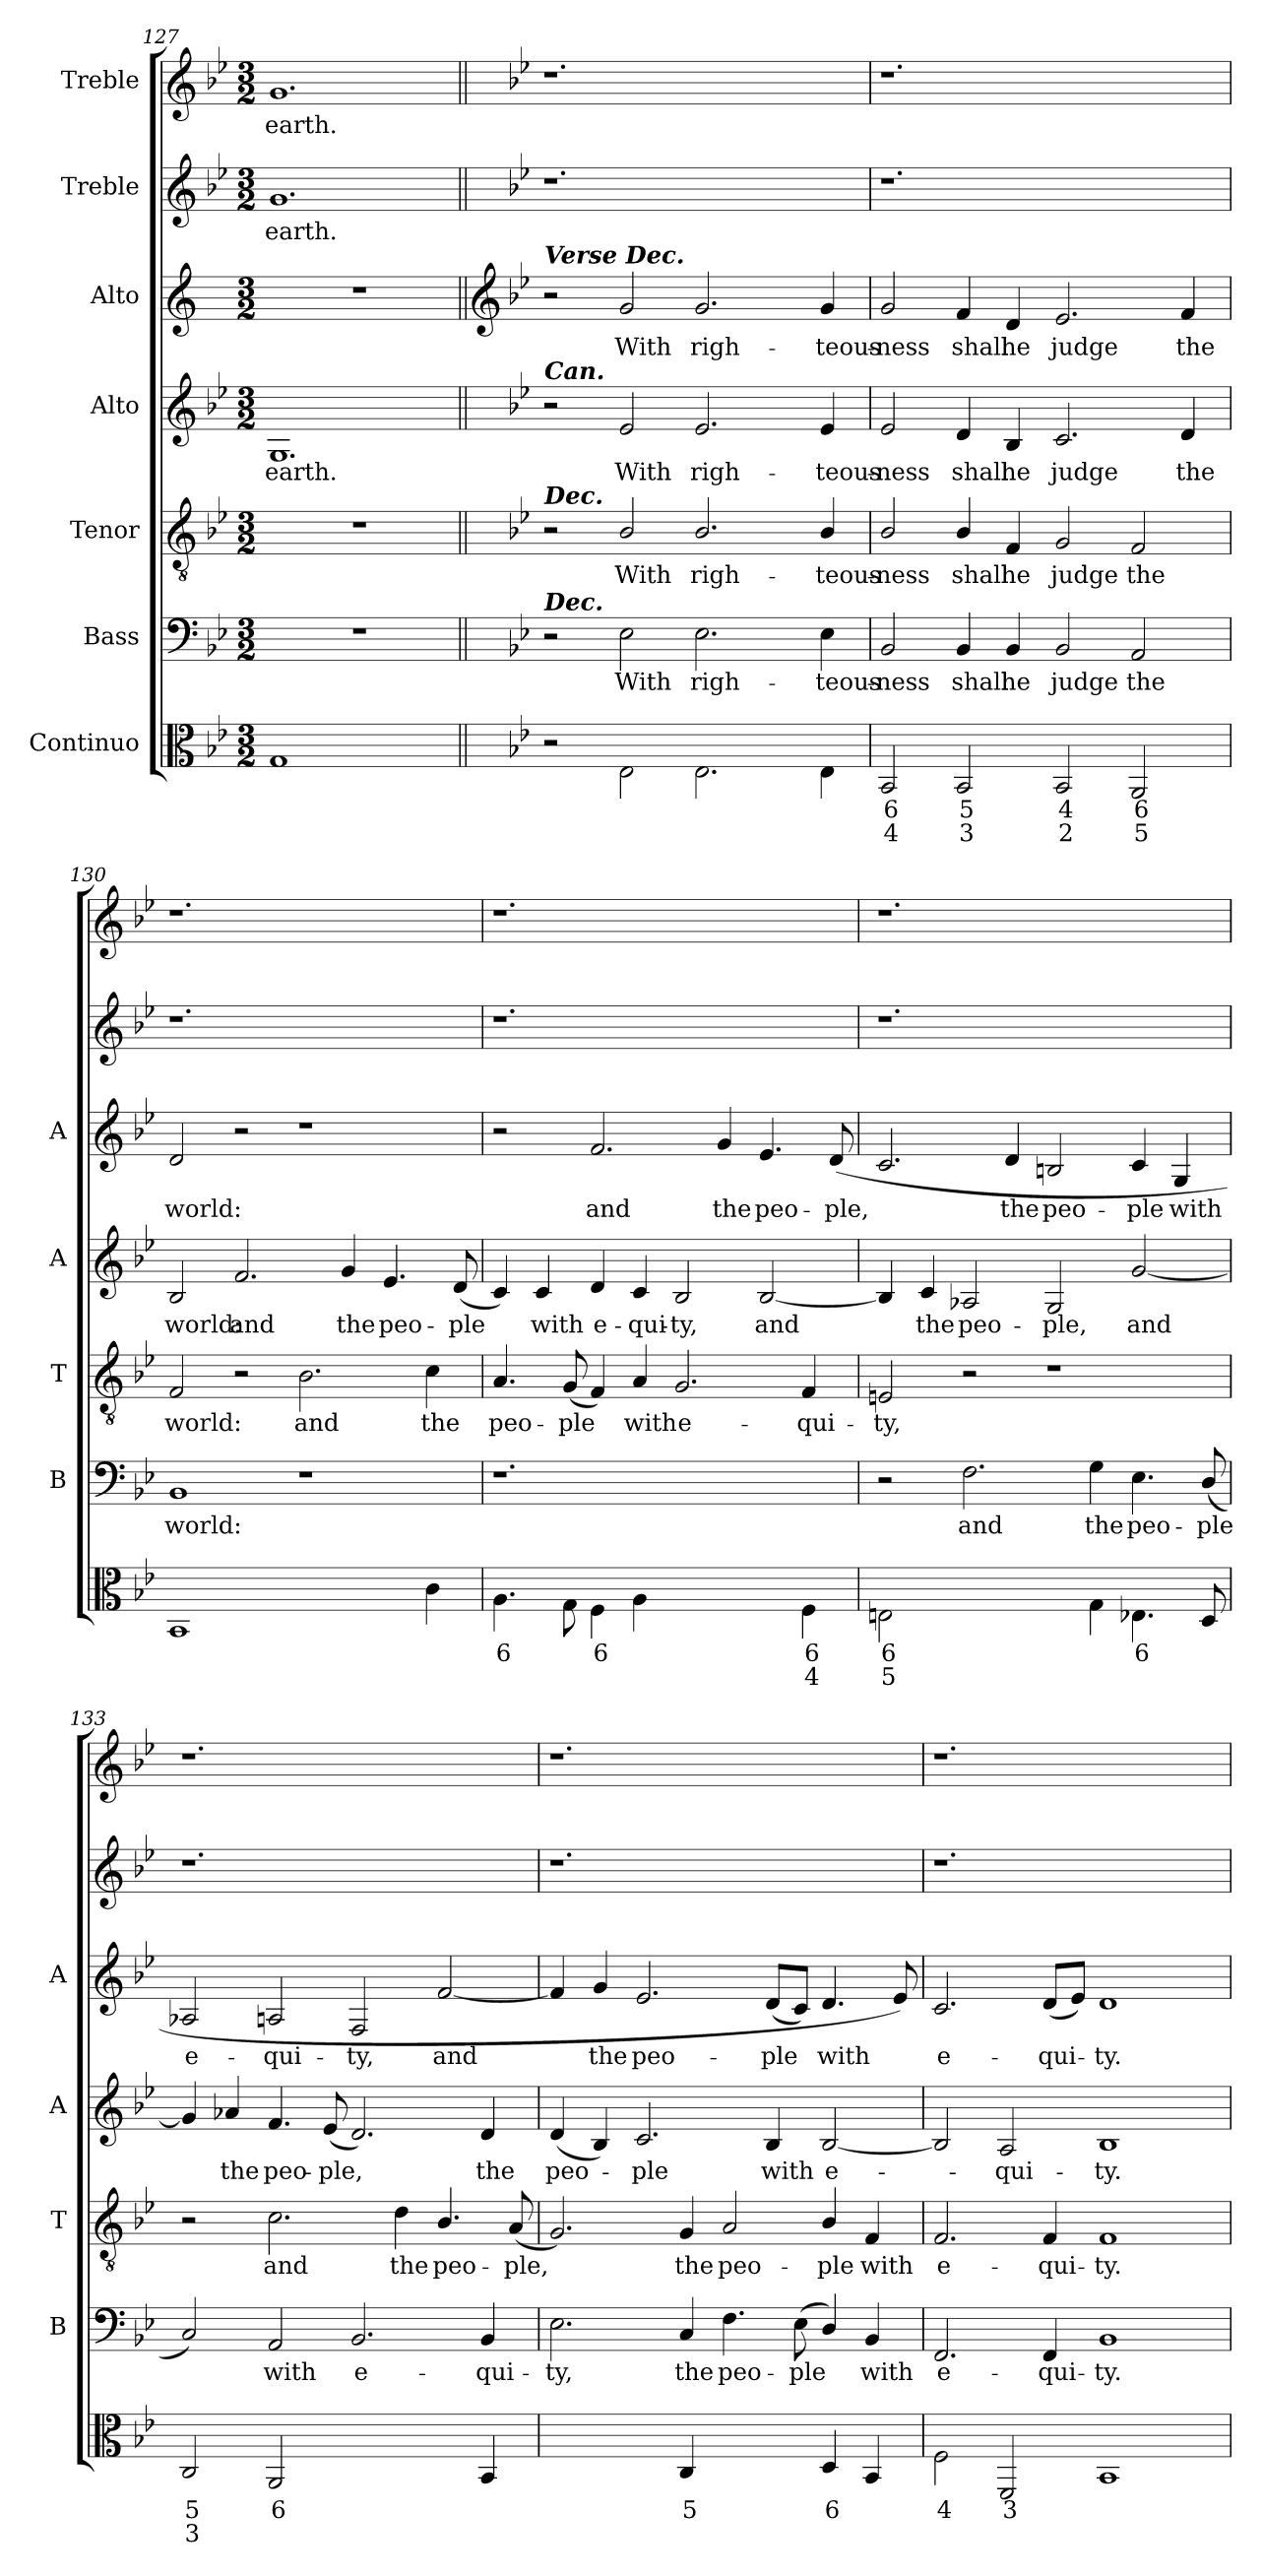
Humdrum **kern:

**kern	**text	**text	**kern	**text	**kern	**text	**kern	**text	**kern	**text	**kern	**text	**kern	**text
*part7	*part7	*part7	*part6	*part6	*part5	*part5	*part4	*part4	*part3	*part3	*part2	*part2	*part1	*part1
*staff7	*staff7	*staff7	*staff6	*staff6	*staff5	*staff5	*staff4	*staff4	*staff3	*staff3	*staff2	*staff2	*staff1	*staff1
*I"Continuo	*	*	*I"Bass	*	*I"Tenor	*	*I"Alto	*	*I"Alto	*	*I"Treble	*	*I"Treble	*
*	*	*	*I'B	*	*I'T	*	*I'A	*	*I'A	*	*	*	*	*
*clefC3	*	*	*clefF4	*	*clefGv2	*	*clefG2	*	*clefG2	*	*clefG2	*	*clefG2	*
*k[b-e-]	*	*	*k[b-e-]	*	*k[b-e-]	*	*k[b-e-]	*	*k[]	*	*k[b-e-]	*	*k[b-e-]	*
*B-:	*	*	*B-:	*	*B-:	*	*B-:	*	*	*	*B-:	*	*B-:	*
*M3/2	*	*	*M3/2	*	*M3/2	*	*M3/2	*	*M3/2	*	*M3/2	*	*M3/2	*
=127	=127	=127	=127	=127	=127	=127	=127	=127	=127	=127	=127	=127	=127	=127
!	!	!	!	!	!	!	!	!LO:LY:b	!	!	!	!LO:LY:b	!	!LO:LY:b
1G	.	.	1.r	.	1.r	.	1.G	earth.	1.r	.	1.g	earth.	1.g	earth.
2ryy	.	.	.	.	.	.	.	.	.	.	.	.	.	.
!!LO:PB:g=z
=128||	=128||	=128||	=128||	=128||	=128||	=128||	=128||	=128||	=128||	=128||	=128||	=128||	=128||	=128||
*	*	*	*	*	*	*	*	*	*clefG2	*	*	*	*	*
*	*	*	*	*	*	*	*	*	*k[b-e-]	*	*	*	*	*
*	*	*	*	*	*	*	*	*	*B-:	*	*	*	*	*
*	*	*	*	*	*	*	*	*	*	*	*	*	*MM160	*
!	!	!	!	!	!	!	!	!	!LO:TX:a:Bi:t=Verse Dec.	!	!	!	!	!
!	!	!	!	!	!	!	!LO:TX:a:Bi:t=Can.	!	!	!	!	!	!	!
!	!	!	!	!	!LO:TX:a:Bi:t=Dec.	!	!	!	!	!	!	!	!	!
!	!	!	!LO:TX:a:Bi:t=Dec.	!	!	!	!	!	!	!	!	!	!	!
2r	.	.	2r	.	2r	.	2r	.	2r	.	1.r	.	1.r	.
!	!	!	!	!LO:LY:b	!	!LO:LY:b	!	!LO:LY:b	!	!LO:LY:b	!	!	!	!
2E-\	.	.	2E-\	With	2B-/	With	2e-/	With	2g/	With	.	.	.	.
!	!	!	!	!LO:LY:b	!	!LO:LY:b	!	!LO:LY:b	!	!LO:LY:b	!	!	!	!
2.E-\	.	.	2.E-\	righ-	2.B-/	righ-	2.e-/	righ-	2.g/	righ-	.	.	.	.
.	.	.	.	.	.	.	.	.	.	.	2ryy	.	2ryy	.
!	!	!	!	!LO:LY:b	!	!LO:LY:b	!	!LO:LY:b	!	!LO:LY:b	!	!	!	!
4E-\	.	.	4E-\	-teous-	4B-/	-teous-	4e-/	-teous-	4g/	-teous-	.	.	.	.
=129	=129	=129	=129	=129	=129	=129	=129	=129	=129	=129	=129	=129	=129	=129
!	!LO:LY:b	!LO:LY:b	!	!LO:LY:b	!	!LO:LY:b	!	!LO:LY:b	!	!LO:LY:b	!	!	!	!
2BB-/	6	4	2BB-/	-ness	2B-/	-ness	2e-/	-ness	2g/	-ness	1.r	.	1.r	.
!	!LO:LY:b	!LO:LY:b	!	!LO:LY:b	!	!LO:LY:b	!	!LO:LY:b	!	!LO:LY:b	!	!	!	!
2BB-/	5	3	4BB-/	shall	4B-/	shall	4d/	shall	4f/	shall	.	.	.	.
!	!	!	!	!LO:LY:b	!	!LO:LY:b	!	!LO:LY:b	!	!LO:LY:b	!	!	!	!
.	.	.	4BB-/	he	4F/	he	4B-/	he	4d/	he	.	.	.	.
!	!LO:LY:b	!LO:LY:b	!	!LO:LY:b	!	!LO:LY:b	!	!LO:LY:b	!	!LO:LY:b	!	!	!	!
2BB-/	4	2	2BB-/	judge	2G/	judge	2.c/	judge	2.e-/	judge	.	.	.	.
!	!LO:LY:b	!LO:LY:b	!	!LO:LY:b	!	!LO:LY:b	!	!	!	!	!	!	!	!
2AA/	6	5	2AA/	the	2F/	the	.	.	.	.	2ryy	.	2ryy	.
!	!	!	!	!	!	!	!	!LO:LY:b	!	!LO:LY:b	!	!	!	!
.	.	.	.	.	.	.	4d/	the	4f/	the	.	.	.	.
=130	=130	=130	=130	=130	=130	=130	=130	=130	=130	=130	=130	=130	=130	=130
!	!	!	!	!LO:LY:b	!	!LO:LY:b	!	!LO:LY:b	!	!LO:LY:b	!	!	!	!
1BB-	.	.	1BB-	world:	2F/	world:	2B-/	world:	2d/	world:	1.r	.	1.r	.
!	!	!	!	!	!	!	!	!LO:LY:b	!	!	!	!	!	!
.	.	.	.	.	2r	.	2.f/	and	2r	.	.	.	.	.
!	!LO:LY:b	!	!	!	!	!LO:LY:b	!	!	!	!	!	!	!	!
[4B-\yy	5	.	1r	.	2.B-\	and	.	.	1r	.	.	.	.	.
!	!LO:LY:b	!	!	!	!	!	!	!LO:LY:b	!	!	!	!	!	!
4B-\yy]	6	.	.	.	.	.	4g/	the	.	.	.	.	.	.
!	!LO:LY:b	!LO:LY:b	!	!	!	!	!	!LO:LY:b	!	!	!	!	!	!
4B-\yy	4	2	.	.	.	.	4.e-/	peo-	.	.	2ryy	.	2ryy	.
!	!	!	!	!	!	!LO:LY:b	!	!	!	!	!	!	!	!
4c\	.	.	.	.	4c\	the	.	.	.	.	.	.	.	.
!	!	!	!	!	!	!	!	!LO:LY:b	!	!	!	!	!	!
.	.	.	.	.	.	.	(<8d/	-ple	.	.	.	.	.	.
=131	=131	=131	=131	=131	=131	=131	=131	=131	=131	=131	=131	=131	=131	=131
!	!LO:LY:b	!	!	!	!	!LO:LY:b	!	!	!	!	!	!	!	!
4.A\	6	.	1.r	.	4.A/	peo-	4c/)	.	2r	.	1.r	.	1.r	.
!	!	!	!	!	!	!	!	!LO:LY:b	!	!	!	!	!	!
.	.	.	.	.	.	.	4c/	with	.	.	.	.	.	.
!	!	!	!	!	!	!LO:LY:b	!	!	!	!	!	!	!	!
8G\	.	.	.	.	(<8G/	-ple	.	.	.	.	.	.	.	.
!	!LO:LY:b	!	!	!	!	!	!	!LO:LY:b	!	!LO:LY:b	!	!	!	!
4F\	6	.	.	.	4F/)	.	4d/	e-	2.f/	and	.	.	.	.
!	!	!	!	!	!	!LO:LY:b	!	!LO:LY:b	!	!	!	!	!	!
4A\	.	.	.	.	4A/	with	4c/	-qui-	.	.	.	.	.	.
!	!LO:LY:b	!	!	!	!	!LO:LY:b	!	!LO:LY:b	!	!	!	!	!	!
[2G\yy	7	.	.	.	2.G/	e-	2B-/	-ty,	.	.	.	.	.	.
!	!	!	!	!	!	!	!	!	!	!LO:LY:b	!	!	!	!
.	.	.	.	.	.	.	.	.	4g/	the	.	.	.	.
!	!LO:LY:b	!	!	!	!	!	!	!LO:LY:b	!	!LO:LY:b	!	!	!	!
4G\yy]	6	.	2ryy	.	.	.	[2B-/	and	4.e-/	peo-	2ryy	.	2ryy	.
!	!LO:LY:b	!LO:LY:b	!	!	!	!LO:LY:b	!	!	!	!	!	!	!	!
4F\	6	4	.	.	4F/	-qui-	.	.	.	.	.	.	.	.
!	!	!	!	!	!	!	!	!	!	!LO:LY:b	!	!	!	!
.	.	.	.	.	.	.	.	.	(<8d/	-ple,	.	.	.	.
!!LO:PB:g=z
=132	=132	=132	=132	=132	=132	=132	=132	=132	=132	=132	=132	=132	=132	=132
!	!LO:LY:b	!LO:LY:b	!	!	!	!LO:LY:b	!	!	!	!	!	!	!	!
2En\	6	5	2r	.	2En/	-ty,	4B-/]	.	2.c/	.	1.r	.	1.r	.
!	!	!	!	!	!	!	!	!LO:LY:b	!	!	!	!	!	!
.	.	.	.	.	.	.	4c/	the	.	.	.	.	.	.
!	!LO:LY:b	!	!	!LO:LY:b	!	!	!	!LO:LY:b	!	!	!	!	!	!
[2F\yy	3	.	2.F\	and	2r	.	2A-X/	peo-	.	.	.	.	.	.
!	!	!	!	!	!	!	!	!	!	!LO:LY:b	!	!	!	!
.	.	.	.	.	.	.	.	.	4d/	the	.	.	.	.
!	!LO:LY:b	!LO:LY:b	!	!	!	!	!	!LO:LY:b	!	!LO:LY:b	!	!	!	!
4F\yy]	4	9	.	.	1r	.	2G/	-ple,	2Bn/	peo-	.	.	.	.
!	!	!	!	!LO:LY:b	!	!	!	!	!	!	!	!	!	!
4G\	.	.	4G\	the	.	.	.	.	.	.	.	.	.	.
!	!LO:LY:b	!	!	!LO:LY:b	!	!	!	!LO:LY:b	!	!LO:LY:b	!	!	!	!
4.E-X\	6	.	4.E-\	peo-	.	.	[2g/	and	4c/	-ple	2ryy	.	2ryy	.
!	!	!	!	!	!	!	!	!	!	!LO:LY:b	!	!	!	!
.	.	.	.	.	.	.	.	.	4G/	with	.	.	.	.
!	!	!	!	!LO:LY:b	!	!	!	!	!	!	!	!	!	!
8D/	.	.	(<8D/	-ple	.	.	.	.	.	.	.	.	.	.
=133	=133	=133	=133	=133	=133	=133	=133	=133	=133	=133	=133	=133	=133	=133
!	!LO:LY:b	!LO:LY:b	!	!	!	!	!	!	!	!LO:LY:b	!	!	!	!
2C/	5	3	2C/)	.	2r	.	4g/]	.	2A-X/	e-	1.r	.	1.r	.
!	!	!	!	!	!	!	!	!LO:LY:b	!	!	!	!	!	!
.	.	.	.	.	.	.	4a-X/	the	.	.	.	.	.	.
!	!LO:LY:b	!	!	!LO:LY:b	!	!LO:LY:b	!	!LO:LY:b	!	!LO:LY:b	!	!	!	!
2AA/	6	.	2AA/	with	2.c\	and	4.f/	peo-	2An/	-qui-	.	.	.	.
!	!	!	!	!	!	!	!	!LO:LY:b	!	!	!	!	!	!
.	.	.	.	.	.	.	(<8e-/	-ple,	.	.	.	.	.	.
!	!LO:LY:b	!	!	!LO:LY:b	!	!	!	!	!	!LO:LY:b	!	!	!	!
[2BB-/yy	9	.	2.BB-/	e-	.	.	2.d/)	.	2F/	-ty,	.	.	.	.
!	!	!	!	!	!	!LO:LY:b	!	!	!	!	!	!	!	!
.	.	.	.	.	4d\	the	.	.	.	.	.	.	.	.
!	!LO:LY:b	!	!	!	!	!LO:LY:b	!	!	!	!LO:LY:b	!	!	!	!
4BB-/yy]	8	.	.	.	4.B-/	peo-	.	.	[2f/	and	2ryy	.	2ryy	.
!	!	!	!	!LO:LY:b	!	!	!	!LO:LY:b	!	!	!	!	!	!
4BB-/	.	.	4BB-/	-qui-	.	.	4d/	the	.	.	.	.	.	.
!	!	!	!	!	!	!LO:LY:b	!	!	!	!	!	!	!	!
.	.	.	.	.	(<8A/	-ple,	.	.	.	.	.	.	.	.
=134	=134	=134	=134	=134	=134	=134	=134	=134	=134	=134	=134	=134	=134	=134
!	!LO:LY:b	!LO:LY:b	!	!LO:LY:b	!	!	!	!LO:LY:b	!	!	!	!	!	!
[2E-\yy	9	7	2.E-\	-ty,	2.G/)	.	(<4d/	peo-	4f/]	.	1.r	.	1.r	.
!	!	!	!	!	!	!	!	!	!	!LO:LY:b	!	!	!	!
.	.	.	.	.	.	.	4B-/)	.	4g/	the	.	.	.	.
!	!LO:LY:b	!LO:LY:b	!	!	!	!	!	!LO:LY:b	!	!LO:LY:b	!	!	!	!
4E-\yy]	5	6	.	.	.	.	2.c/	ple	2.e-/	peo-	.	.	.	.
!	!LO:LY:b	!	!	!LO:LY:b	!	!LO:LY:b	!	!	!	!	!	!	!	!
4C/	5	.	4C/	the	4G/	the	.	.	.	.	.	.	.	.
!	!LO:LY:b	!	!	!LO:LY:b	!	!LO:LY:b	!	!	!	!	!	!	!	!
[4F\yy	7	.	4.F\	peo-	2A/	peo-	.	.	.	.	.	.	.	.
!	!LO:LY:b	!	!	!	!	!	!	!LO:LY:b	!	!LO:LY:b	!	!	!	!
8F\Lyy]	5	.	.	.	.	.	4B-/	with	(<8d/L	-ple	.	.	.	.
!	!	!	!	!LO:LY:b	!	!	!	!	!	!	!	!	!	!
8E-\J	.	.	(<8E-\	-ple	.	.	.	.	8c/J)	.	.	.	.	.
!	!LO:LY:b	!	!	!	!	!LO:LY:b	!	!LO:LY:b	!	!LO:LY:b	!	!	!	!
4D/	6	.	4D/)	.	4B-/	-ple	[2B-/	e-	4.d/	with	2ryy	.	2ryy	.
!	!	!	!	!LO:LY:b	!	!LO:LY:b	!	!	!	!	!	!	!	!
4BB-/	.	.	4BB-/	with	4F/	with	.	.	.	.	.	.	.	.
.	.	.	.	.	.	.	.	.	8e-/)	.	.	.	.	.
!!LO:LB:g=z
=135	=135	=135	=135	=135	=135	=135	=135	=135	=135	=135	=135	=135	=135	=135
!	!LO:LY:b	!	!	!LO:LY:b	!	!LO:LY:b	!	!	!	!LO:LY:b	!	!	!	!
2F\	4	.	2.FF/	e-	2.F/	e-	2B-/]	.	2.c/	e-	1.r	.	1.r	.
!	!LO:LY:b	!	!	!	!	!	!	!LO:LY:b	!	!	!	!	!	!
2FF/	3	.	.	.	.	.	2A/	qui-	.	.	.	.	.	.
!	!	!	!	!LO:LY:b	!	!LO:LY:b	!	!	!	!LO:LY:b	!	!	!	!
.	.	.	4FF/	-qui-	4F/	-qui-	.	.	(<8d/L	-qui-	.	.	.	.
.	.	.	.	.	.	.	.	.	8e-/J)	.	.	.	.	.
!	!	!	!	!LO:LY:b	!	!LO:LY:b	!	!LO:LY:b	!	!LO:LY:b	!	!	!	!
1BB-	.	.	1BB-	-ty.	1F	-ty.	1B-	-ty.	1d	ty.	.	.	.	.
.	.	.	.	.	.	.	.	.	.	.	2ryy	.	2ryy	.
=	=	=	=	=	=	=	=	=	=	=	=	=	=	=
*-	*-	*-	*-	*-	*-	*-	*-	*-	*-	*-	*-	*-	*-	*-
